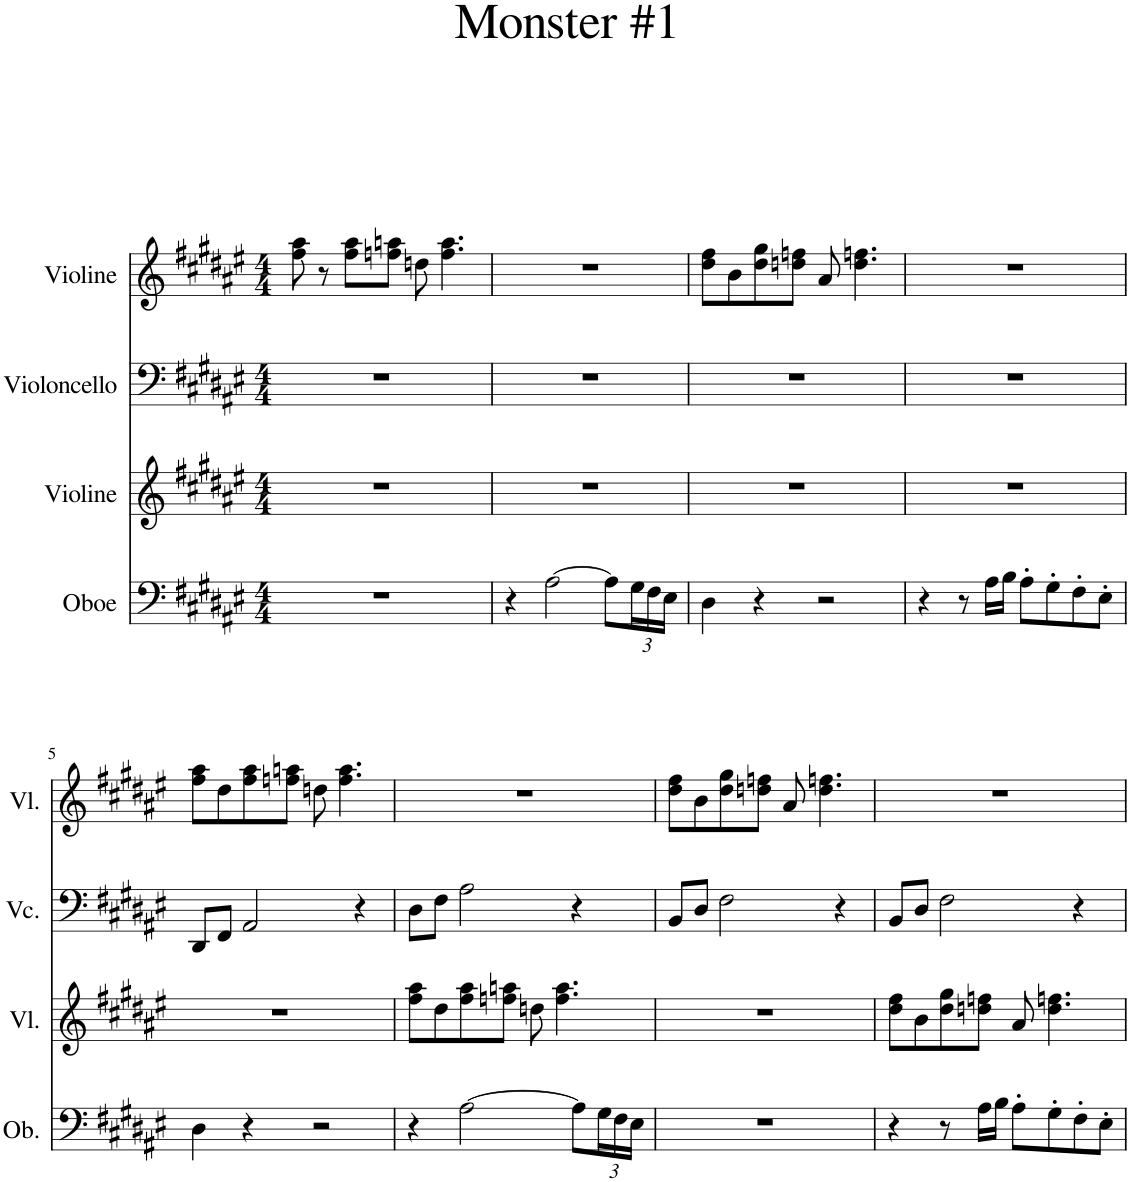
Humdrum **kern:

**kern	**kern	**kern	**kern
*part4	*part3	*part2	*part1
*staff4	*staff3	*staff2	*staff1
*I"Oboe	*I"Violine	*I"Violoncello	*I"Violine
*I'Ob.	*I'Vl.	*I'Vc.	*I'Vl.
*clefF4	*clefG2	*clefF4	*clefG2
*k[f#c#g#d#a#e#]	*k[f#c#g#d#a#e#]	*k[f#c#g#d#a#e#]	*k[f#c#g#d#a#e#]
*M4/4	*M4/4	*M4/4	*M4/4
=1	=1	=1	=1
1r	1r	1r	8ff#\ 8aa#\
.	.	.	8r
.	.	.	8ff#\ 8aa#\L
.	.	.	8ffn\ 8aan\J
.	.	.	8ddn\
.	.	.	4.ff\ 4.aa\
=2	=2	=2	=2
4r	1r	1r	1r
[2A#\	.	.	.
8A#\L]	.	.	.
*Xbrackettup	*	*	*
24G#\L	.	.	.
24F#\	.	.	.
24E#\JJ	.	.	.
=3	=3	=3	=3
4D#\	1r	1r	8dd#\ 8ff#\L
.	.	.	8b\
4r	.	.	8dd#\ 8gg#\
.	.	.	8ddn\ 8ffn\J
2r	.	.	8a#/
.	.	.	4.dd\ 4.ffn\
=4	=4	=4	=4
4r	1r	1r	1r
8r	.	.	.
16A#\LL	.	.	.
16B\JJ	.	.	.
8A#'\L	.	.	.
8G#'\	.	.	.
8F#'\	.	.	.
8E#'\J	.	.	.
!!LO:LB:g=z
=5	=5	=5	=5
4D#\	1r	8DD#/L	8ff#\ 8aa#\L
.	.	8FF#/J	8dd#\
4r	.	2AA#/	8ff#\ 8aa#\
.	.	.	8ffn\ 8aan\J
2r	.	.	8ddn\
.	.	.	4.ff\ 4.aa\
.	.	4r	.
=6	=6	=6	=6
4r	8ff#\ 8aa#\L	8D#\L	1r
.	8dd#\	8F#\J	.
[2A#\	8ff#\ 8aa#\	2A#\	.
.	8ffn\ 8aan\J	.	.
.	8ddn\	.	.
.	4.ff\ 4.aa\	.	.
8A#\L]	.	4r	.
24G#\L	.	.	.
24F#\	.	.	.
24E#\JJ	.	.	.
=7	=7	=7	=7
1r	1r	8BB/L	8dd#\ 8ff#\L
.	.	8D#/J	8b\
.	.	2F#\	8dd#\ 8gg#\
.	.	.	8ddn\ 8ffn\J
.	.	.	8a#/
.	.	.	4.dd\ 4.ffn\
.	.	4r	.
=8	=8	=8	=8
4r	8dd#\ 8ff#\L	8BB/L	1r
.	8b\	8D#/J	.
8r	8dd#\ 8gg#\	2F#\	.
16A#\LL	8ddn\ 8ffn\J	.	.
16B\JJ	.	.	.
8A#'\L	8a#/	.	.
8G#'\	4.dd\ 4.ffn\	.	.
8F#'\	.	4r	.
8E#'\J	.	.	.
=	=	=	=
*-	*-	*-	*-
